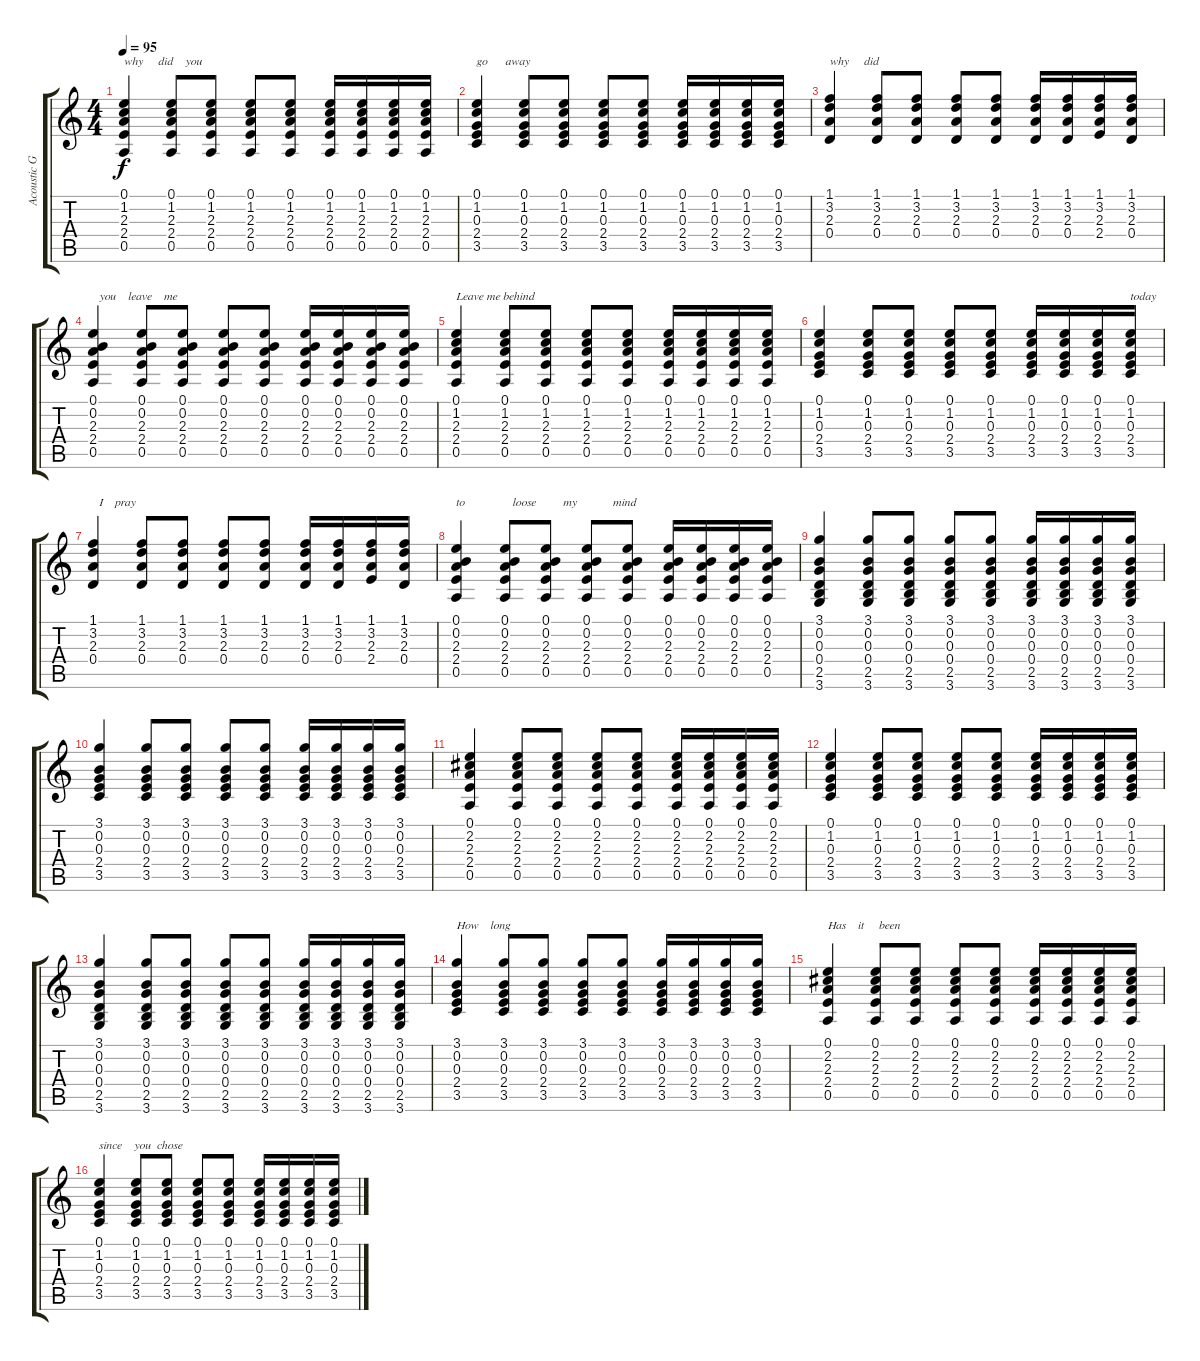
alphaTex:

\track ("Acoustic Guitar" "Acoustic G") {instrument acousticguitarsteel}
\staff {score tabs}
\tuning (E4 B3 G3 D3 A2 E2) {hide}
\ts (4 4)
\tempo 95
\clef g2
\ks c
(0.1 1.2 2.3 2.4 0.5).4{txt "why     did    you" dy f} (0.1 1.2 2.3 2.4 0.5).8 (0.1 1.2 2.3 2.4 0.5).8 (0.1 1.2 2.3 2.4 0.5).8 (0.1 1.2 2.3 2.4 0.5).8 (0.1 1.2 2.3 2.4 0.5).16 (0.1 1.2 2.3 2.4 0.5).16 (0.1 1.2 2.3 2.4 0.5).16 (0.1 1.2 2.3 2.4 0.5).16 |
(0.1 1.2 0.3 2.4 3.5).4{txt "go      away"} (0.1 1.2 0.3 2.4 3.5).8 (0.1 1.2 0.3 2.4 3.5).8 (0.1 1.2 0.3 2.4 3.5).8 (0.1 1.2 0.3 2.4 3.5).8 (0.1 1.2 0.3 2.4 3.5).16 (0.1 1.2 0.3 2.4 3.5).16 (0.1 1.2 0.3 2.4 3.5).16 (0.1 1.2 0.3 2.4 3.5).16 |
(1.1 3.2 2.3 0.4).4{txt "why     did      "} (1.1 3.2 2.3 0.4).8 (1.1 3.2 2.3 0.4).8 (1.1 3.2 2.3 0.4).8 (1.1 3.2 2.3 0.4).8 (1.1 3.2 2.3 0.4).16 (1.1 3.2 2.3 0.4).16 (1.1 3.2 2.3 2.4).16 (1.1 3.2 2.3 0.4).16 |
(0.1 0.2 2.3 2.4 0.5).4{txt "  you    leave    me"} (0.1 0.2 2.3 2.4 0.5).8 (0.1 0.2 2.3 2.4 0.5).8 (0.1 0.2 2.3 2.4 0.5).8 (0.1 0.2 2.3 2.4 0.5).8 (0.1 0.2 2.3 2.4 0.5).16 (0.1 0.2 2.3 2.4 0.5).16 (0.1 0.2 2.3 2.4 0.5).16 (0.1 0.2 2.3 2.4 0.5).16 |
(0.1 1.2 2.3 2.4 0.5).4{txt "Leave me behind"} (0.1 1.2 2.3 2.4 0.5).8 (0.1 1.2 2.3 2.4 0.5).8 (0.1 1.2 2.3 2.4 0.5).8 (0.1 1.2 2.3 2.4 0.5).8 (0.1 1.2 2.3 2.4 0.5).16 (0.1 1.2 2.3 2.4 0.5).16 (0.1 1.2 2.3 2.4 0.5).16 (0.1 1.2 2.3 2.4 0.5).16 |
(0.1 1.2 0.3 2.4 3.5).4 (0.1 1.2 0.3 2.4 3.5).8 (0.1 1.2 0.3 2.4 3.5).8 (0.1 1.2 0.3 2.4 3.5).8 (0.1 1.2 0.3 2.4 3.5).8 (0.1 1.2 0.3 2.4 3.5).16 (0.1 1.2 0.3 2.4 3.5).16 (0.1 1.2 0.3 2.4 3.5).16 (0.1 1.2 0.3 2.4 3.5).16{txt "today"} |
(1.1 3.2 2.3 0.4).4{txt "  I    pray"} (1.1 3.2 2.3 0.4).8 (1.1 3.2 2.3 0.4).8 (1.1 3.2 2.3 0.4).8 (1.1 3.2 2.3 0.4).8 (1.1 3.2 2.3 0.4).16 (1.1 3.2 2.3 0.4).16 (1.1 3.2 2.3 2.4).16 (1.1 3.2 2.3 0.4).16 |
(0.1 0.2 2.3 2.4 0.5).4{txt "to                loose         my            mind"} (0.1 0.2 2.3 2.4 0.5).8 (0.1 0.2 2.3 2.4 0.5).8 (0.1 0.2 2.3 2.4 0.5).8 (0.1 0.2 2.3 2.4 0.5).8 (0.1 0.2 2.3 2.4 0.5).16 (0.1 0.2 2.3 2.4 0.5).16 (0.1 0.2 2.3 2.4 0.5).16 (0.1 0.2 2.3 2.4 0.5).16 |
(3.1 0.2 0.3 0.4 2.5 3.6).4 (3.1 0.2 0.3 0.4 2.5 3.6).8 (3.1 0.2 0.3 0.4 2.5 3.6).8 (3.1 0.2 0.3 0.4 2.5 3.6).8 (3.1 0.2 0.3 0.4 2.5 3.6).8 (3.1 0.2 0.3 0.4 2.5 3.6).16 (3.1 0.2 0.3 0.4 2.5 3.6).16 (3.1 0.2 0.3 0.4 2.5 3.6).16 (3.1 0.2 0.3 0.4 2.5 3.6).16 |
(3.1 0.2 0.3 2.4 3.5).4 (3.1 0.2 0.3 2.4 3.5).8 (3.1 0.2 0.3 2.4 3.5).8 (3.1 0.2 0.3 2.4 3.5).8 (3.1 0.2 0.3 2.4 3.5).8 (3.1 0.2 0.3 2.4 3.5).16 (3.1 0.2 0.3 2.4 3.5).16 (3.1 0.2 0.3 2.4 3.5).16 (3.1 0.2 0.3 2.4 3.5).16 |
(0.1 2.2 2.3 2.4 0.5).4 (0.1 2.2 2.3 2.4 0.5).8 (0.1 2.2 2.3 2.4 0.5).8 (0.1 2.2 2.3 2.4 0.5).8 (0.1 2.2 2.3 2.4 0.5).8 (0.1 2.2 2.3 2.4 0.5).16 (0.1 2.2 2.3 2.4 0.5).16 (0.1 2.2 2.3 2.4 0.5).16 (0.1 2.2 2.3 2.4 0.5).16 |
(0.1 1.2 0.3 2.4 3.5).4 (0.1 1.2 0.3 2.4 3.5).8 (0.1 1.2 0.3 2.4 3.5).8 (0.1 1.2 0.3 2.4 3.5).8 (0.1 1.2 0.3 2.4 3.5).8 (0.1 1.2 0.3 2.4 3.5).16 (0.1 1.2 0.3 2.4 3.5).16 (0.1 1.2 0.3 2.4 3.5).16 (0.1 1.2 0.3 2.4 3.5).16 |
(3.1 0.2 0.3 0.4 2.5 3.6).4 (3.1 0.2 0.3 0.4 2.5 3.6).8 (3.1 0.2 0.3 0.4 2.5 3.6).8 (3.1 0.2 0.3 0.4 2.5 3.6).8 (3.1 0.2 0.3 0.4 2.5 3.6).8 (3.1 0.2 0.3 0.4 2.5 3.6).16 (3.1 0.2 0.3 0.4 2.5 3.6).16 (3.1 0.2 0.3 0.4 2.5 3.6).16 (3.1 0.2 0.3 0.4 2.5 3.6).16 |
(3.1 0.2 0.3 2.4 3.5).4{txt "How    long"} (3.1 0.2 0.3 2.4 3.5).8 (3.1 0.2 0.3 2.4 3.5).8 (3.1 0.2 0.3 2.4 3.5).8 (3.1 0.2 0.3 2.4 3.5).8 (3.1 0.2 0.3 2.4 3.5).16 (3.1 0.2 0.3 2.4 3.5).16 (3.1 0.2 0.3 2.4 3.5).16 (3.1 0.2 0.3 2.4 3.5).16 |
(0.1 2.2 2.3 2.4 0.5).4{txt "Has    it     been"} (0.1 2.2 2.3 2.4 0.5).8 (0.1 2.2 2.3 2.4 0.5).8 (0.1 2.2 2.3 2.4 0.5).8 (0.1 2.2 2.3 2.4 0.5).8 (0.1 2.2 2.3 2.4 0.5).16 (0.1 2.2 2.3 2.4 0.5).16 (0.1 2.2 2.3 2.4 0.5).16 (0.1 2.2 2.3 2.4 0.5).16 |
(0.1 1.2 0.3 2.4 3.5).4{txt "since    you  chose"} (0.1 1.2 0.3 2.4 3.5).8 (0.1 1.2 0.3 2.4 3.5).8 (0.1 1.2 0.3 2.4 3.5).8 (0.1 1.2 0.3 2.4 3.5).8 (0.1 1.2 0.3 2.4 3.5).16 (0.1 1.2 0.3 2.4 3.5).16 (0.1 1.2 0.3 2.4 3.5).16 (0.1 1.2 0.3 2.4 3.5).16
